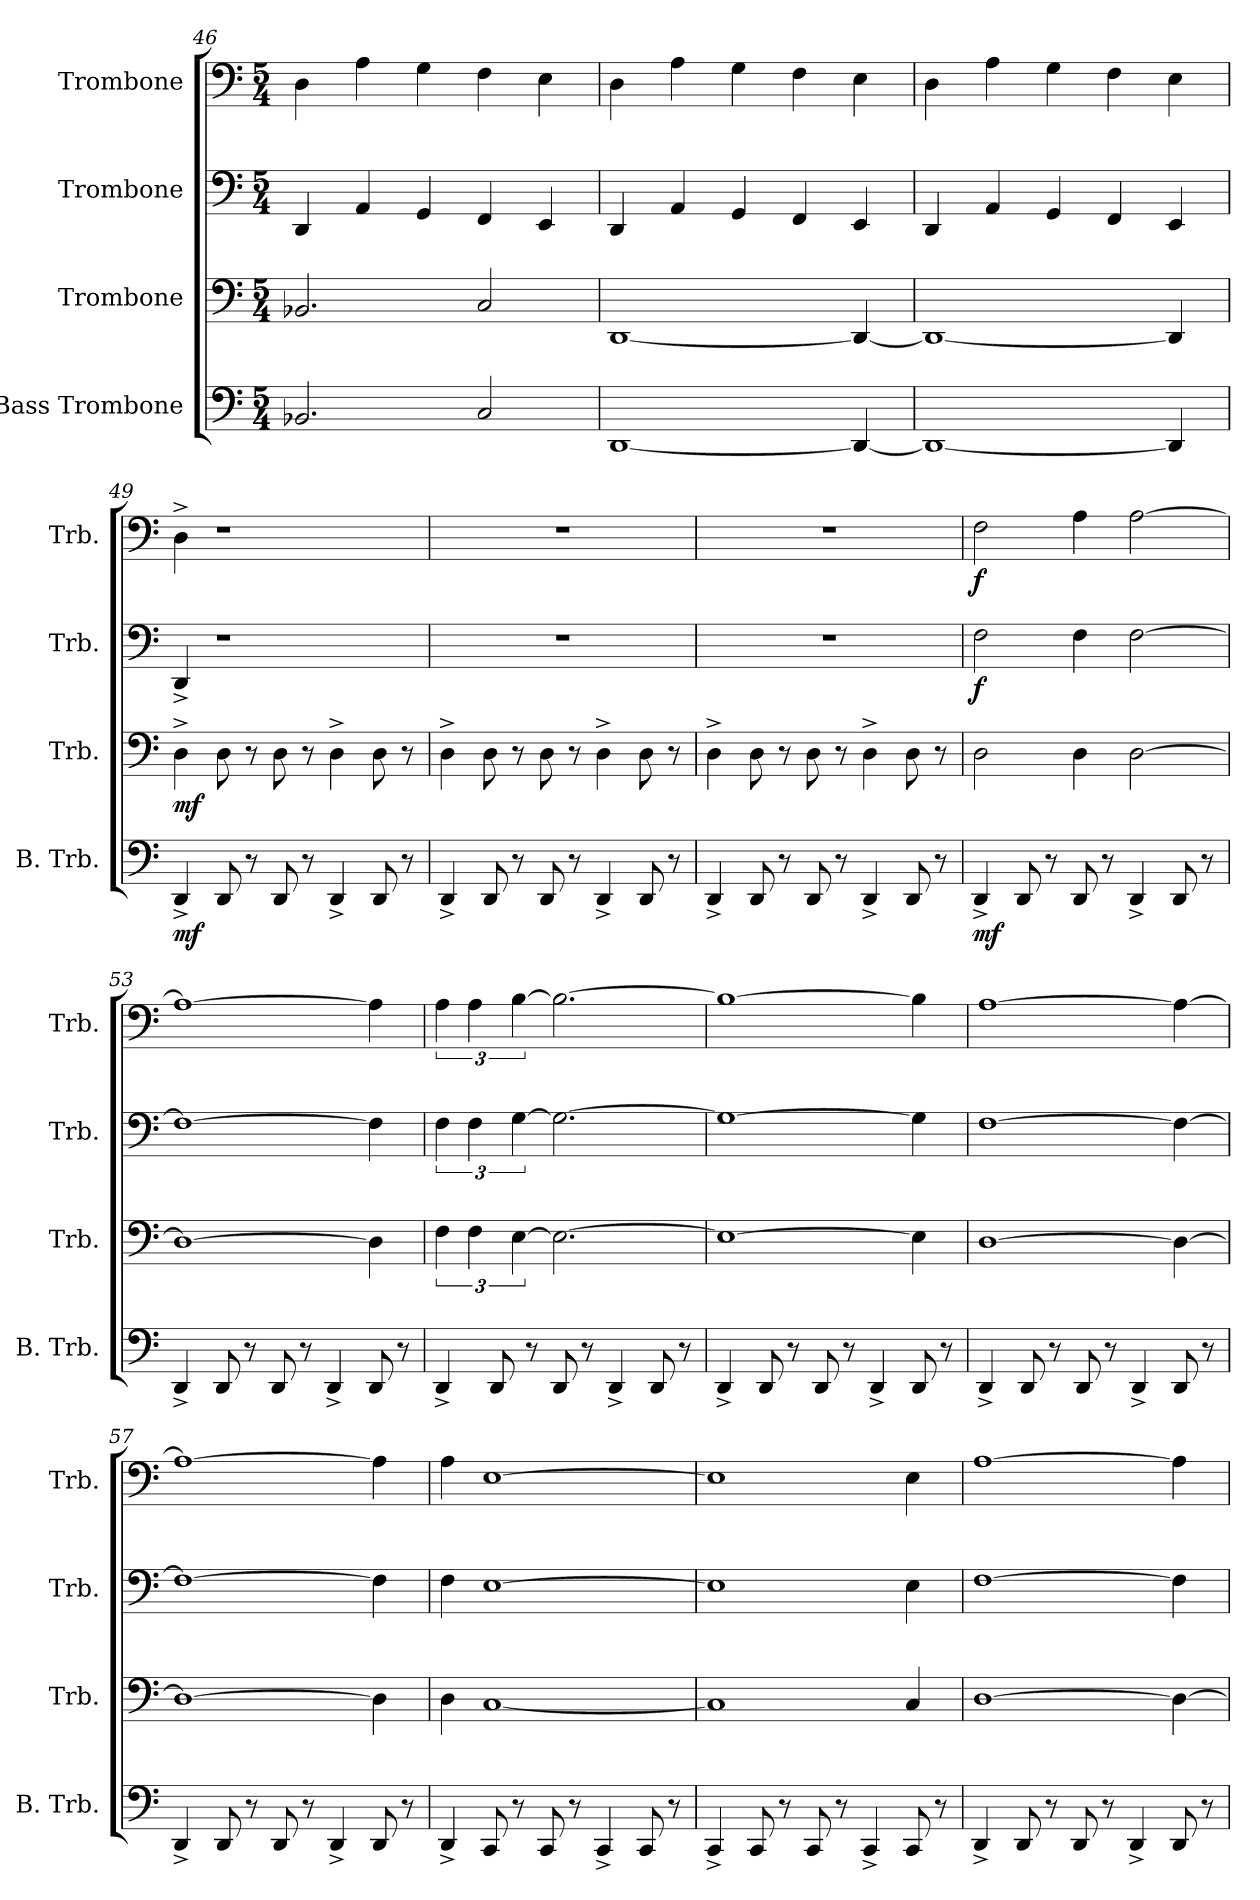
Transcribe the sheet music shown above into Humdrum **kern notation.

**kern	**dynam	**kern	**dynam	**kern	**dynam	**kern	**dynam
*part4	*part4	*part3	*part3	*part2	*part2	*part1	*part1
*staff4	*staff4	*staff3	*staff3	*staff2	*staff2	*staff1	*staff1
*I"Bass Trombone	*	*I"Trombone	*	*I"Trombone	*	*I"Trombone	*
*I'B. Trb.	*	*I'Trb.	*	*I'Trb.	*	*I'Trb.	*
*clefF4	*	*clefF4	*	*clefF4	*	*clefF4	*
*k[]	*	*k[]	*	*k[]	*	*k[]	*
*C:	*	*C:	*	*C:	*	*C:	*
*M5/4	*	*M5/4	*	*M5/4	*	*M5/4	*
=46	=46	=46	=46	=46	=46	=46	=46
2.BB-X/	.	2.BB-X/	.	4DD/	.	4D\	.
.	.	.	.	4AA/	.	4A\	.
.	.	.	.	4GG/	.	4G\	.
2C/	.	2C/	.	4FF/	.	4F\	.
.	.	.	.	4EE/	.	4E\	.
=47	=47	=47	=47	=47	=47	=47	=47
[1DD	.	[1DD	.	4DD/	.	4D\	.
.	.	.	.	4AA/	.	4A\	.
.	.	.	.	4GG/	.	4G\	.
.	.	.	.	4FF/	.	4F\	.
4DD/_	.	4DD/_	.	4EE/	.	4E\	.
=48	=48	=48	=48	=48	=48	=48	=48
1DD_	.	1DD_	.	4DD/	.	4D\	.
.	.	.	.	4AA/	.	4A\	.
.	.	.	.	4GG/	.	4G\	.
.	.	.	.	4FF/	.	4F\	.
4DD/]	.	4DD/]	.	4EE/	.	4E\	.
!!LO:PB:g=z
=49	=49	=49	=49	=49	=49	=49	=49
!	!LO:DY:b	!	!LO:DY:b	!	!	!	!
4DD^/	mf	4D^\	mf	4DD^/	.	4D^\	.
8DD/	.	8D\	.	1r	.	1r	.
8r	.	8r	.	.	.	.	.
8DD/	.	8D\	.	.	.	.	.
8r	.	8r	.	.	.	.	.
4DD^/	.	4D^\	.	.	.	.	.
8DD/	.	8D\	.	.	.	.	.
8r	.	8r	.	.	.	.	.
=50	=50	=50	=50	=50	=50	=50	=50
4DD^/	.	4D^\	.	4%5r	.	4%5r	.
8DD/	.	8D\	.	.	.	.	.
8r	.	8r	.	.	.	.	.
8DD/	.	8D\	.	.	.	.	.
8r	.	8r	.	.	.	.	.
4DD^/	.	4D^\	.	.	.	.	.
8DD/	.	8D\	.	.	.	.	.
8r	.	8r	.	.	.	.	.
=51	=51	=51	=51	=51	=51	=51	=51
4DD^/	.	4D^\	.	4%5r	.	4%5r	.
8DD/	.	8D\	.	.	.	.	.
8r	.	8r	.	.	.	.	.
8DD/	.	8D\	.	.	.	.	.
8r	.	8r	.	.	.	.	.
4DD^/	.	4D^\	.	.	.	.	.
8DD/	.	8D\	.	.	.	.	.
8r	.	8r	.	.	.	.	.
=52	=52	=52	=52	=52	=52	=52	=52
!	!LO:DY:b	!	!	!	!LO:DY:b	!	!LO:DY:b
4DD^/	mf	2D\	.	2F\	f	2F\	f
8DD/	.	.	.	.	.	.	.
8r	.	.	.	.	.	.	.
8DD/	.	4D\	.	4F\	.	4A\	.
8r	.	.	.	.	.	.	.
4DD^/	.	[2D\	.	[2F\	.	[2A\	.
8DD/	.	.	.	.	.	.	.
8r	.	.	.	.	.	.	.
!!LO:LB:g=z
=53	=53	=53	=53	=53	=53	=53	=53
4DD^/	.	1D_	.	1F_	.	1A_	.
8DD/	.	.	.	.	.	.	.
8r	.	.	.	.	.	.	.
8DD/	.	.	.	.	.	.	.
8r	.	.	.	.	.	.	.
4DD^/	.	.	.	.	.	.	.
8DD/	.	4D\]	.	4F\]	.	4A\]	.
8r	.	.	.	.	.	.	.
=54	=54	=54	=54	=54	=54	=54	=54
4DD^/	.	6F\	.	6F\	.	6A\	.
.	.	6F\	.	6F\	.	6A\	.
8DD/	.	.	.	.	.	.	.
.	.	[6E\	.	[6G\	.	[6B\	.
8r	.	.	.	.	.	.	.
8DD/	.	2.E\_	.	2.G\_	.	2.B\_	.
8r	.	.	.	.	.	.	.
4DD^/	.	.	.	.	.	.	.
8DD/	.	.	.	.	.	.	.
8r	.	.	.	.	.	.	.
=55	=55	=55	=55	=55	=55	=55	=55
4DD^/	.	1E_	.	1G_	.	1B_	.
8DD/	.	.	.	.	.	.	.
8r	.	.	.	.	.	.	.
8DD/	.	.	.	.	.	.	.
8r	.	.	.	.	.	.	.
4DD^/	.	.	.	.	.	.	.
8DD/	.	4E\]	.	4G\]	.	4B\]	.
8r	.	.	.	.	.	.	.
=56	=56	=56	=56	=56	=56	=56	=56
4DD^/	.	[1D	.	[1F	.	[1A	.
8DD/	.	.	.	.	.	.	.
8r	.	.	.	.	.	.	.
8DD/	.	.	.	.	.	.	.
8r	.	.	.	.	.	.	.
4DD^/	.	.	.	.	.	.	.
8DD/	.	4D\_	.	4F\_	.	4A\_	.
8r	.	.	.	.	.	.	.
!!LO:LB:g=z
=57	=57	=57	=57	=57	=57	=57	=57
4DD^/	.	1D_	.	1F_	.	1A_	.
8DD/	.	.	.	.	.	.	.
8r	.	.	.	.	.	.	.
8DD/	.	.	.	.	.	.	.
8r	.	.	.	.	.	.	.
4DD^/	.	.	.	.	.	.	.
8DD/	.	4D\]	.	4F\]	.	4A\]	.
8r	.	.	.	.	.	.	.
=58	=58	=58	=58	=58	=58	=58	=58
4DD^/	.	4D\	.	4F\	.	4A\	.
8CC/	.	[1C	.	[1E	.	[1E	.
8r	.	.	.	.	.	.	.
8CC/	.	.	.	.	.	.	.
8r	.	.	.	.	.	.	.
4CC^/	.	.	.	.	.	.	.
8CC/	.	.	.	.	.	.	.
8r	.	.	.	.	.	.	.
=59	=59	=59	=59	=59	=59	=59	=59
4CC^/	.	1C]	.	1E]	.	1E]	.
8CC/	.	.	.	.	.	.	.
8r	.	.	.	.	.	.	.
8CC/	.	.	.	.	.	.	.
8r	.	.	.	.	.	.	.
4CC^/	.	.	.	.	.	.	.
8CC/	.	4C/	.	4E\	.	4E\	.
8r	.	.	.	.	.	.	.
=60	=60	=60	=60	=60	=60	=60	=60
4DD^/	.	[1D	.	[1F	.	[1A	.
8DD/	.	.	.	.	.	.	.
8r	.	.	.	.	.	.	.
8DD/	.	.	.	.	.	.	.
8r	.	.	.	.	.	.	.
4DD^/	.	.	.	.	.	.	.
8DD/	.	4D\_	.	4F\]	.	4A\]	.
8r	.	.	.	.	.	.	.
=	=	=	=	=	=	=	=
*-	*-	*-	*-	*-	*-	*-	*-
